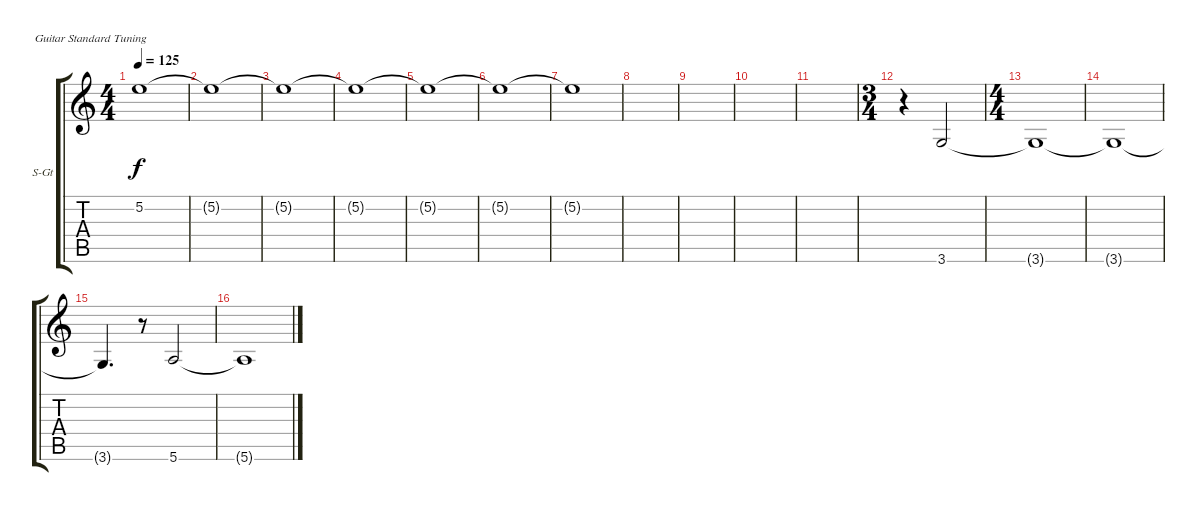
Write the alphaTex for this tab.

\defaultSystemsLayout 4
\bracketExtendMode groupsimilarinstruments
\firstSystemTrackNameOrientation horizontal
\otherSystemsTrackNameOrientation horizontal
\track ("Lead string 03" "S-Gt") {instrument acousticguitarsteel}
\staff {score tabs}
\tuning (E4 B3 G3 D3 A2 E2)
\ts (4 4)
\tempo 125
\clef g2
\ks c
5.2{t}.1{dy f} |
5.2{t}.1 |
5.2{t}.1 |
5.2{t}.1 |
5.2{t}.1 |
5.2{t}.1 |
5.2{t}.1 |
|
|
|
|
\ts (3 4)
r.4 3.6.2 |
\ts (4 4)
3.6{t}.1 |
3.6{t}.1 |
3.6{t}.4{d} r.8 5.6.2 |
5.6{t}.1
